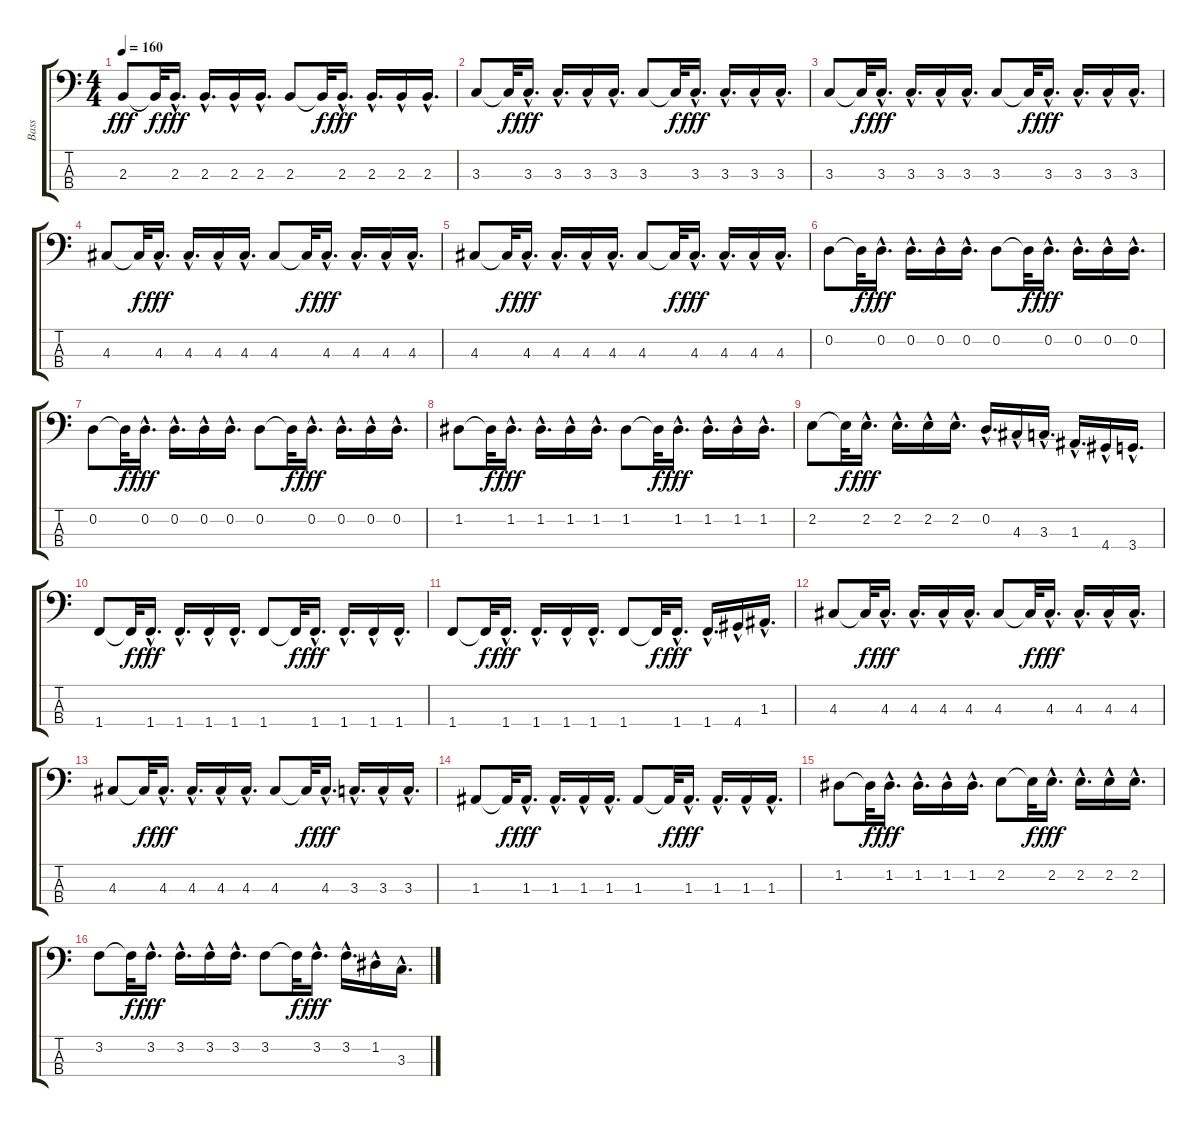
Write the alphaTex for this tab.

\track ("Bass" "Bass") {instrument electricbassfinger}
\staff {score tabs}
\tuning (G2 D2 A1 E1) {hide}
\ts (4 4)
\tempo 160
\clef f4
\ks c
2.3.8{dy fff} 2.3{t}.32{dy f} 2.3{hac}.16{d dy fff} 2.3{hac}.16{d} 2.3{hac}.16 2.3{hac}.16{d} 2.3.8 2.3{t}.32{dy f} 2.3{hac}.16{d dy fff} 2.3{hac}.16{d} 2.3{hac}.16 2.3{hac}.16{d} |
3.3.8 3.3{t}.32{dy f} 3.3{hac}.16{d dy fff} 3.3{hac}.16{d} 3.3{hac}.16 3.3{hac}.16{d} 3.3.8 3.3{t}.32{dy f} 3.3{hac}.16{d dy fff} 3.3{hac}.16{d} 3.3{hac}.16 3.3{hac}.16{d} |
3.3.8 3.3{t}.32{dy f} 3.3{hac}.16{d dy fff} 3.3{hac}.16{d} 3.3{hac}.16 3.3{hac}.16{d} 3.3.8 3.3{t}.32{dy f} 3.3{hac}.16{d dy fff} 3.3{hac}.16{d} 3.3{hac}.16 3.3{hac}.16{d} |
4.3.8 4.3{t}.32{dy f} 4.3{hac}.16{d dy fff} 4.3{hac}.16{d} 4.3{hac}.16 4.3{hac}.16{d} 4.3.8 4.3{t}.32{dy f} 4.3{hac}.16{d dy fff} 4.3{hac}.16{d} 4.3{hac}.16 4.3{hac}.16{d} |
4.3.8 4.3{t}.32{dy f} 4.3{hac}.16{d dy fff} 4.3{hac}.16{d} 4.3{hac}.16 4.3{hac}.16{d} 4.3.8 4.3{t}.32{dy f} 4.3{hac}.16{d dy fff} 4.3{hac}.16{d} 4.3{hac}.16 4.3{hac}.16{d} |
0.2.8 0.2{t}.32{dy f} 0.2{hac}.16{d dy fff} 0.2{hac}.16{d} 0.2{hac}.16 0.2{hac}.16{d} 0.2.8 0.2{t}.32{dy f} 0.2{hac}.16{d dy fff} 0.2{hac}.16{d} 0.2{hac}.16 0.2{hac}.16{d} |
0.2.8 0.2{t}.32{dy f} 0.2{hac}.16{d dy fff} 0.2{hac}.16{d} 0.2{hac}.16 0.2{hac}.16{d} 0.2.8 0.2{t}.32{dy f} 0.2{hac}.16{d dy fff} 0.2{hac}.16{d} 0.2{hac}.16 0.2{hac}.16{d} |
1.2.8 1.2{t}.32{dy f} 1.2{hac}.16{d dy fff} 1.2{hac}.16{d} 1.2{hac}.16 1.2{hac}.16{d} 1.2.8 1.2{t}.32{dy f} 1.2{hac}.16{d dy fff} 1.2{hac}.16{d} 1.2{hac}.16 1.2{hac}.16{d} |
2.2.8 2.2{t}.32{dy f} 2.2{hac}.16{d dy fff} 2.2{hac}.16{d} 2.2{hac}.16 2.2{hac}.16{d} 0.2{hac}.16{d} 4.3{hac}.16 3.3{hac}.16{d} 1.3{hac}.16{d} 4.4{hac}.16 3.4{hac}.16{d} |
1.4.8 1.4{t}.32{dy f} 1.4{hac}.16{d dy fff} 1.4{hac}.16{d} 1.4{hac}.16 1.4{hac}.16{d} 1.4.8 1.4{t}.32{dy f} 1.4{hac}.16{d dy fff} 1.4{hac}.16{d} 1.4{hac}.16 1.4{hac}.16{d} |
1.4.8 1.4{t}.32{dy f} 1.4{hac}.16{d dy fff} 1.4{hac}.16{d} 1.4{hac}.16 1.4{hac}.16{d} 1.4.8 1.4{t}.32{dy f} 1.4{hac}.16{d dy fff} 1.4{hac}.16{d} 4.4{hac}.16 1.3{hac}.16{d} |
4.3.8 4.3{t}.32{dy f} 4.3{hac}.16{d dy fff} 4.3{hac}.16{d} 4.3{hac}.16 4.3{hac}.16{d} 4.3.8 4.3{t}.32{dy f} 4.3{hac}.16{d dy fff} 4.3{hac}.16{d} 4.3{hac}.16 4.3{hac}.16{d} |
4.3.8 4.3{t}.32{dy f} 4.3{hac}.16{d dy fff} 4.3{hac}.16{d} 4.3{hac}.16 4.3{hac}.16{d} 4.3.8 4.3{t}.32{dy f} 4.3{hac}.16{d dy fff} 3.3{hac}.16{d} 3.3{hac}.16 3.3{hac}.16{d} |
1.3.8 1.3{t}.32{dy f} 1.3{hac}.16{d dy fff} 1.3{hac}.16{d} 1.3{hac}.16 1.3{hac}.16{d} 1.3.8 1.3{t}.32{dy f} 1.3{hac}.16{d dy fff} 1.3{hac}.16{d} 1.3{hac}.16 1.3{hac}.16{d} |
1.2.8 1.2{t}.32{dy f} 1.2{hac}.16{d dy fff} 1.2{hac}.16{d} 1.2{hac}.16 1.2{hac}.16{d} 2.2.8 2.2{t}.32{dy f} 2.2{hac}.16{d dy fff} 2.2{hac}.16{d} 2.2{hac}.16 2.2{hac}.16{d} |
3.2.8 3.2{t}.32{dy f} 3.2{hac}.16{d dy fff} 3.2{hac}.16{d} 3.2{hac}.16 3.2{hac}.16{d} 3.2.8 3.2{t}.32{dy f} 3.2{hac}.16{d dy fff} 3.2{hac}.16{d} 1.2{hac}.16 3.3{hac}.16{d}
